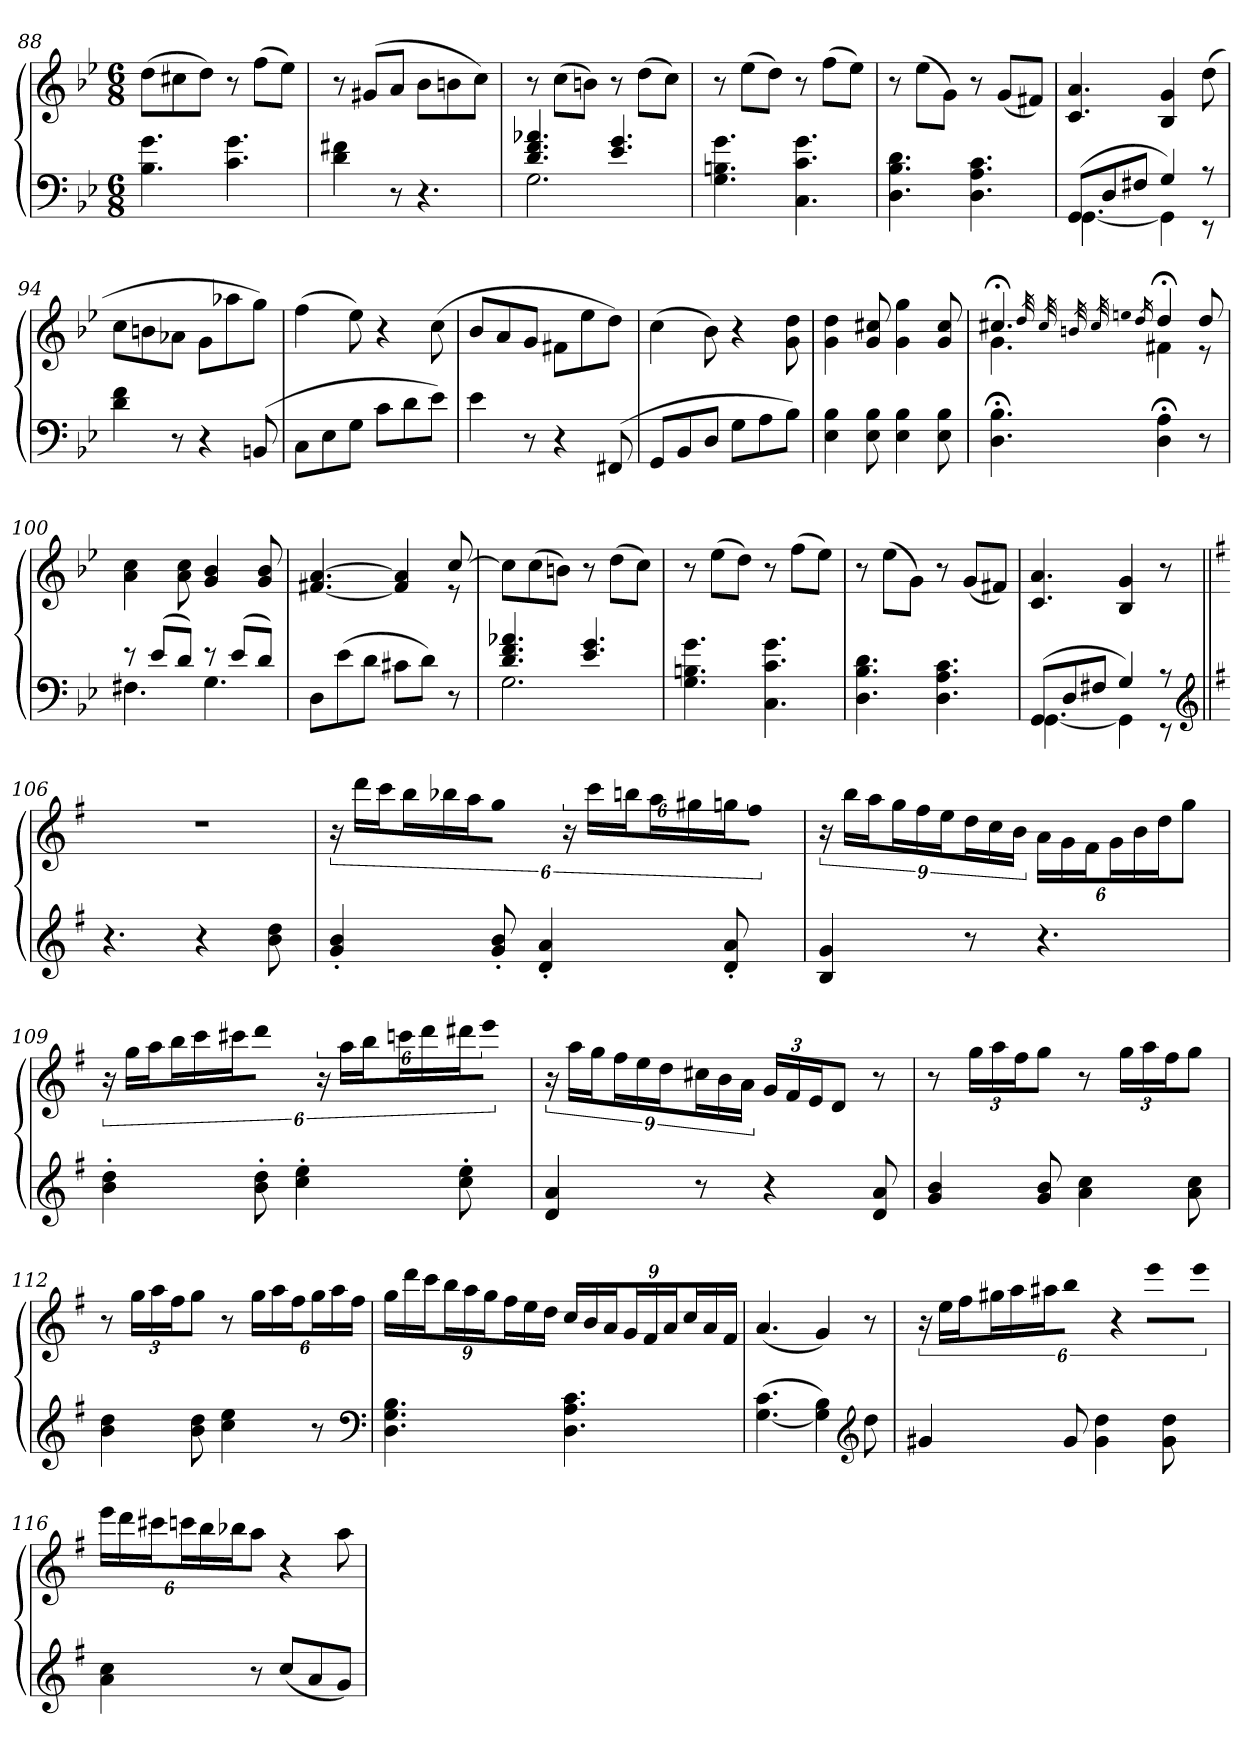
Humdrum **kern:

**kern	**kern
*part1	*part1
*staff2	*staff1
*clefF4	*clefG2
*k[b-e-]	*k[b-e-]
*M6/8	*M6/8
=88	=88
4.B- 4.g	(8ddL
.	8cc#X
.	8ddJ)
4.c 4.g	8r
.	(8ffL
.	8ee-J)
=89	=89
4d 4f#X	8r
.	(8g#XL
8r	8aJ
4.r	8b-L
.	8bn
.	8ccJ)
=90	=90
*^	*
4.d 4.f 4.a-X	2.G	8r
.	.	(8ccL
.	.	8bnJ)
4.e- 4.g	.	8r
.	.	(8ddL
.	.	8ccJ)
*v	*v	*
=91	=91
4.G 4.Bn 4.g	8r
.	(8ee-L
.	8ddJ)
4.C 4.c 4.g	8r
.	(8ffL
.	8ee-J)
=92	=92
4.D 4.B- 4.d	8r
.	(8ee-L
.	8gJ)
4.D 4.A 4.c	8r
.	(8gL
.	8f#XJ)
=93	=93
*^	*
(8GGL	[4.GG	4.c 4.a
8D	.	.
8F#XJ	.	.
4G)	4GG]	4B- 4g
8r	8r	(8dd
*v	*v	*
=94	=94
4d 4f	8ccL
.	8bn
8r	8a-XJ
4r	8gL
.	8aa-X
(8BBn	8ggJ)
=95	=95
8CL	(4ff
8E-	.
8GJ	8ee-)
8cL	4r
8d	.
8e-J)	(8cc
=96	=96
4e-	8b-L
.	8a
8r	8gJ
4r	8f#XL
.	8ee-
(8FF#X	8ddJ)
=97	=97
8GGL	(4cc
8BB-	.
8DJ	8b-)
8GL	4r
8A	.
8B-J)	8g 8dd
=98	=98
4E- 4B-	4g 4dd
8E- 8B-	8g 8cc#X
4E- 4B-	4g 4gg
8E- 8B-	8g 8cc#
=99	=99
*	*^
4.D;< 4.B-;<	4.cc#X;<	4.g
.	32qdd	.
.	32qcc#	.
.	32qbn	.
.	32qcc#	.
.	qeen	.
.	16qdd	.
4D;< 4A;<	4dd;<	4f#X
8r	8dd	8r
*	*v	*v
=100	=100
*^	*
8r	4.F#X	4a 4cc
(8e-L	.	.
8dJ)	.	8a 8cc
8r	4.G	4g 4b-
(8e-L	.	.
8dJ)	.	8g 8b-
*v	*v	*
=101	=101
*	*^
8DL	[4.f#X [4.a	2ryy
(8e-	.	.
8dJ	.	.
8c#XL	4f#] 4a]	.
8dJ)	.	8ryy
8r	[8cc	8r
*	*v	*v
=102	=102
*^	*
4.d 4.f 4.a-X	2.G	8ccL]
.	.	(8cc
.	.	8bnJ)
4.e- 4.g	.	8r
.	.	(8ddL
.	.	8ccJ)
*v	*v	*
=103	=103
4.G 4.Bn 4.g	8r
.	(8ee-L
.	8ddJ)
4.C 4.c 4.g	8r
.	(8ffL
.	8ee-J)
=104	=104
4.D 4.B- 4.d	8r
.	(8ee-L
.	8gJ)
4.D 4.A 4.c	8r
.	(8gL
.	8f#XJ)
=105	=105
*^	*
(8GGL	[4.GG	4.c 4.a
8D	.	.
8F#XJ	.	.
4G)	4GG]	4B- 4g
8r	8r	8r
*v	*v	*
*clefG2	*
=106||	=106||
*k[f#]	*k[f#]
4.r	2.r
4r	.
8b 8dd	.
=107	=107
4g' 4b'	24r
.	24dddLL
.	24cccJ
.	24bbL
.	24bb-X
.	24aaJ
8g' 8b'	8ggJ
4d' 4a'	24r
.	24cccLL
.	24bbnJ
.	24aaL
.	24gg#X
.	24ggnJ
8d' 8a'	8ff#J
=108	=108
4B 4g	24r
.	24bbLL
.	24aaJ
.	24ggL
.	24ff#
.	24eeJ
8r	24ddL
.	24cc
.	24bJJ
4.r	24aLL
.	24g
.	24f#J
.	24gL
.	24b
.	24ddJ
.	8ggJ
=109	=109
4b' 4dd'	24r
.	24ggLL
.	24aaJ
.	24bbL
.	24ccc
.	24ccc#XJ
8b' 8dd'	8dddJ
4cc' 4ee'	24r
.	24aaLL
.	24bbJ
.	24cccnL
.	24ddd
.	24ddd#XJ
8cc' 8ee'	8eeeJ
=110	=110
4d 4a	24r
.	24aaLL
.	24ggJ
.	24ff#L
.	24ee
.	24ddJ
8r	24cc#XL
.	24b
.	24aJJ
4r	24gLL
.	24f#
.	24eJ
.	8dJ
8d 8a	8r
=111	=111
4g 4b	8r
.	24ggLL
.	24aa
.	24ff#J
8g 8b	8ggJ
4a 4cc	8r
.	24ggLL
.	24aa
.	24ff#J
8a 8cc	8ggJ
=112	=112
4b 4dd	8r
.	24ggLL
.	24aa
.	24ff#J
8b 8dd	8ggJ
4cc 4ee	8r
.	24ggLL
.	24aa
.	24ff#J
8r	24ggL
.	24aa
.	24ff#JJ
*clefF4	*
=113	=113
4.D 4.G 4.B	24ggLL
.	24ddd
.	24cccJ
.	24bbL
.	24aa
.	24ggJ
.	24ff#L
.	24ee
.	24ddJJ
4.D 4.A 4.c	24ccLL
.	24b
.	24aJ
.	24gL
.	24f#
.	24aJ
.	24ccL
.	24a
.	24f#JJ
=114	=114
([4.G 4.c	(4.a
4G] 4B)	4g)
*clefG2	*
8dd	8r
=115	=115
4g#X	24r
.	24eeLL
.	24ff#J
.	24gg#XL
.	24aa
.	24aa#XJ
8g#	8bbJ
4g# 4dd	8r
.	8eeeL
8g# 8dd	8eeeJ
=116	=116
4a 4cc	24eeeLL
.	24ddd
.	24ccc#XJ
.	24cccnL
.	24bb
.	24bb-XJ
8r	8aaJ
(8ccL	4r
8a	.
8gJ)	8aa
=	=
*-	*-
